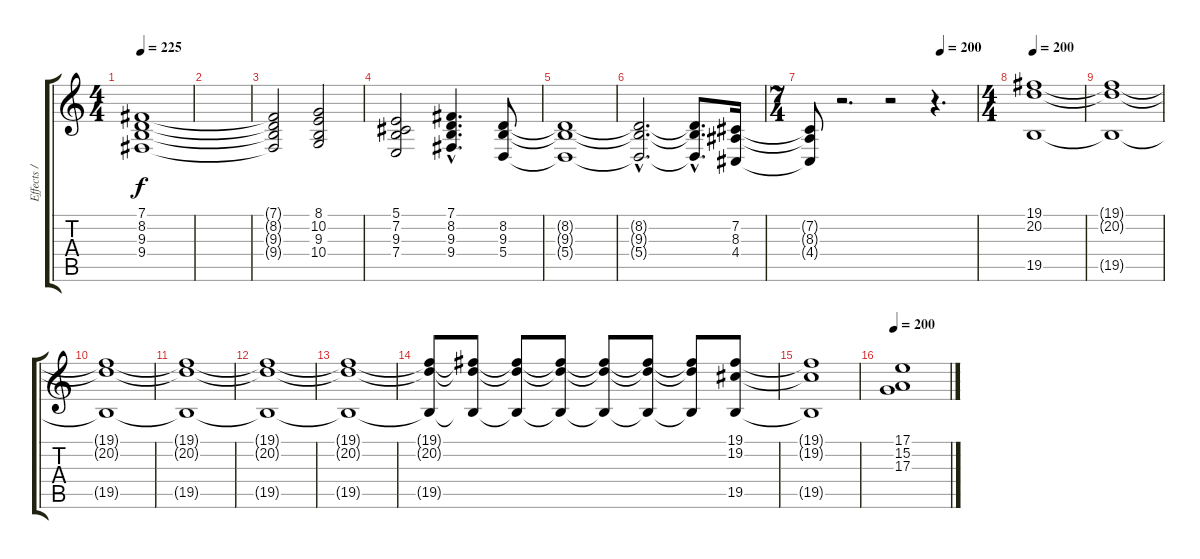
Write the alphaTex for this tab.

\track ("Effects / Strings" "Effects / ") {instrument stringensemble1}
\staff {score tabs}
\tuning (B3 Gb3 D3 A2 E2 B1) {hide}
\ts (4 4)
\tempo 225
\clef g2
\ks c
(7.1{t} 8.2{t} 9.3{t} 9.4{t}).1{dy f} |
|
(7.1{t} 8.2{t} 9.3{t} 9.4{t}).2 (8.1 10.2 9.3 10.4).2 |
(5.1 7.2 9.3 7.4).2 (7.1{hac} 8.2{hac} 9.3{hac} 9.4{hac}).4{d} (8.2 9.3 5.4).8 |
(8.2{t} 9.3{t} 5.4{t}).1 |
(8.2{hac t} 9.3{hac t} 5.4{hac t}).2{d} (8.2{hac t} 9.3{hac t} 5.4{hac t}).8{d} (7.2 8.3 4.4).16 |
\ts (7 4)
\tempo (200 0.7857142857142857)
(7.2{t} 8.3{t} 4.4{t}).8 r.2{d} r.2 r.4{d} |
\ts (4 4)
\tempo 200
(19.1 20.2 19.5).1 |
(19.1{t} 20.2{t} 19.5{t}).1 |
(19.1{t} 20.2{t} 19.5{t}).1 |
(19.1{t} 20.2{t} 19.5{t}).1 |
(19.1{t} 20.2{t} 19.5{t}).1 |
(19.1{t} 20.2{t} 19.5{t}).1 |
(19.1{t} 20.2{t} 19.5{t}).8 (19.1{t} 20.2{t} 19.5{t}).8 (19.1{t} 20.2{t} 19.5{t}).8 (19.1{t} 20.2{t} 19.5{t}).8 (19.1{t} 20.2{t} 19.5{t}).8 (19.1{t} 20.2{t} 19.5{t}).8 (19.1{t} 20.2{t} 19.5{t}).8 (19.1 19.2 19.5).8 |
(19.1{t} 19.2{t} 19.5{t}).1 |
\tempo 200
(17.1 15.2 17.3).1
